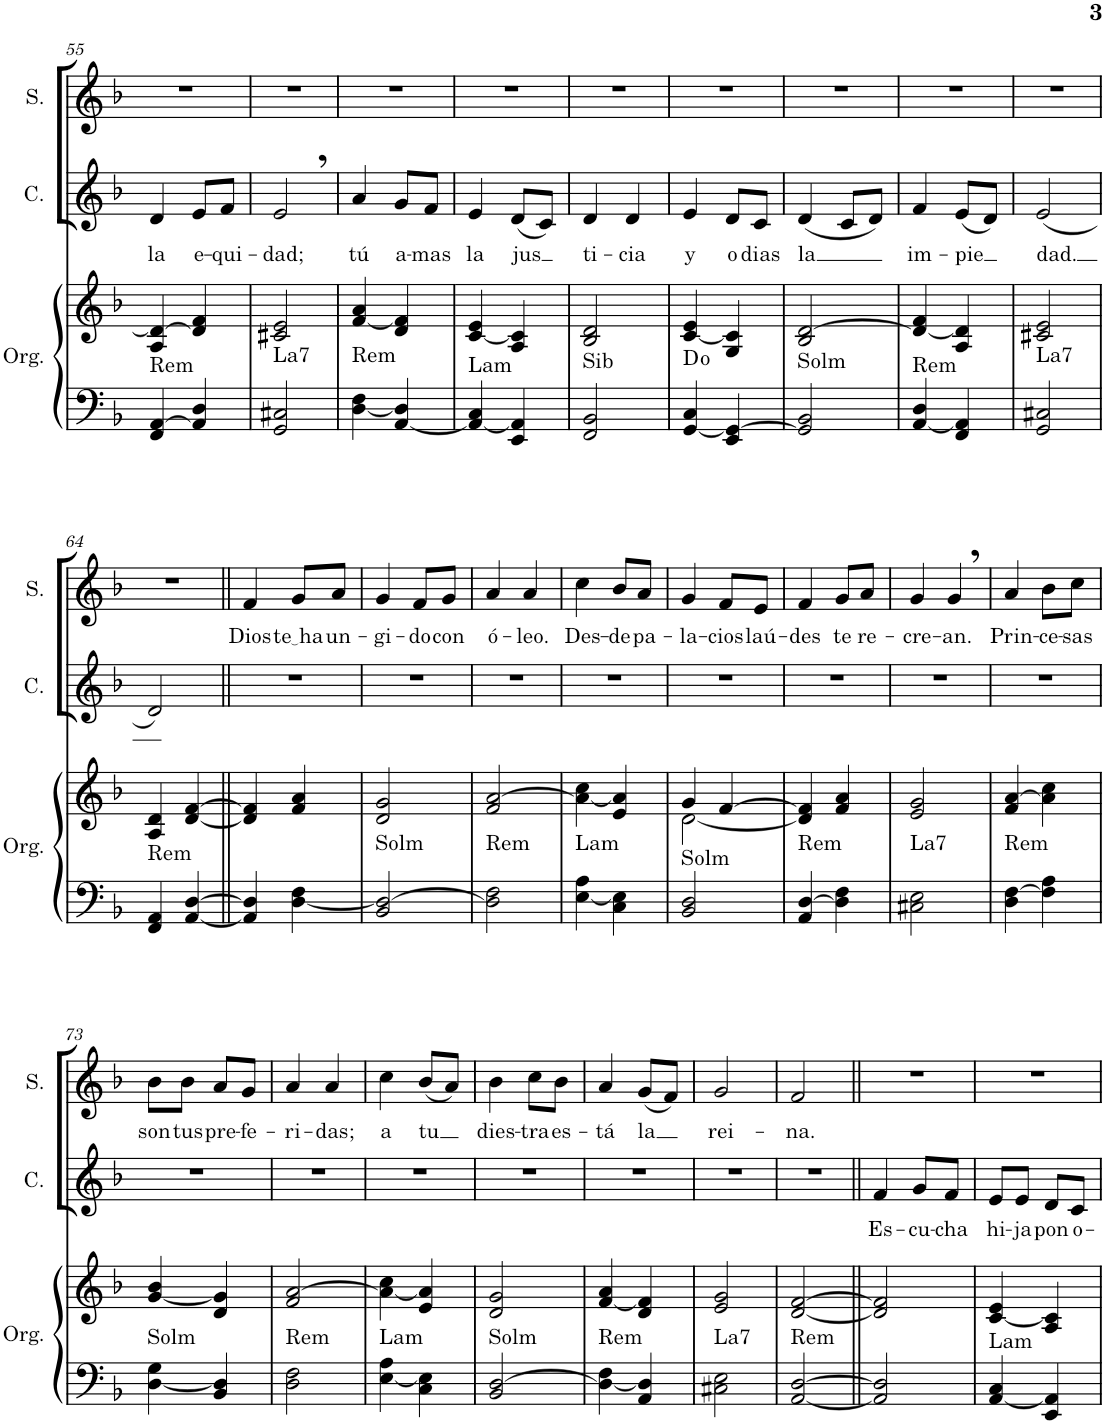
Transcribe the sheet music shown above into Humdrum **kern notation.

**kern	**kern	**harte	**kern	**text	**kern	**text
*part3	*part3	*part3	*part2	*part2	*part1	*part1
*staff4	*staff3	*	*staff2	*staff2	*staff1	*staff1
*I"Órgano	*	*	*I"Contralto	*	*I"Soprano	*
*	*	*	*I'C.	*	*I'S.	*
!!LO:PB:g=z
*clefF4	*clefG2	*	*clefG2	*	*clefG2	*
*k[b-]	*k[b-]	*	*k[b-]	*	*k[b-]	*
*M2/4	*M2/4	*	*M2/4	*	*M2/4	*
=55	=55	=55	=55	=55	=55	=55
!	!	!LO:H:kt=Rem	!	!LO:LY:b	!	!
4FF/ [4AA/	4A/ 4d/_	N	4d/	la	2r	.
!	!	!	!	!LO:LY:b	!	!
4AA/] 4D/	4d/] 4f/	.	8e/L	e-	.	.
!	!	!	!	!LO:LY:b	!	!
.	.	.	8f/J	-qui-	.	.
=56	=56	=56	=56	=56	=56	=56
!	!	!LO:H:kt=La7	!	!LO:LY:b	!	!
2GG/ 2C#X/	2c#X/ 2e/	N	2e,/	-dad;	2r	.
=57	=57	=57	=57	=57	=57	=57
!	!	!LO:H:kt=Rem	!	!LO:LY:b	!	!
[4D\ 4F\	[4f/ 4a/	N	4a/	tú	2r	.
!	!	!	!	!LO:LY:b	!	!
[4AA/ 4D/]	4d/ 4f/]	.	8g/L	a-	.	.
!	!	!	!	!LO:LY:b	!	!
.	.	.	8f/J	-mas	.	.
=58	=58	=58	=58	=58	=58	=58
!	!	!LO:H:kt=Lam	!	!LO:LY:b	!	!
4AA/_ 4C/	[4c/ 4e/	N	4e/	la	2r	.
!	!	!	!	!LO:LY:b	!	!
4EE/ 4AA/]	4A/ 4c/]	.	(8d/L	jus	.	.
.	.	.	8c/J)	.	.	.
=59	=59	=59	=59	=59	=59	=59
!	!	!LO:H:kt=Sib	!	!LO:LY:b	!	!
2FF/ 2BB-/	2B-/ 2d/	N	4d/	ti-	2r	.
!	!	!	!	!LO:LY:b	!	!
.	.	.	4d/	-cia	.	.
=60	=60	=60	=60	=60	=60	=60
!	!	!	!	!LO:LY:b	!	!
[4GG/ 4C/	[4c/ 4e/	D:dim	4e/	y	2r	.
!	!	!	!	!LO:LY:b	!	!
4EE/ 4GG/_	4G/ 4c/]	.	8d/L	o	.	.
!	!	!	!	!LO:LY:b	!	!
.	.	.	8c/J	-dias	.	.
=61	=61	=61	=61	=61	=61	=61
!	!	!LO:H:kt=Solm	!	!LO:LY:b	!	!
2GG/] 2BB-/	2B-/ [2d/	N	(4d/	la	2r	.
.	.	.	8c/L	.	.	.
.	.	.	8d/J)	.	.	.
=62	=62	=62	=62	=62	=62	=62
!	!	!LO:H:kt=Rem	!	!LO:LY:b	!	!
[4AA/ 4D/	4d/_ 4f/	N	4f/	im-	2r	.
!	!	!	!	!LO:LY:b	!	!
4FF/ 4AA/]	4A/ 4d/]	.	(8e/L	-pie	.	.
.	.	.	8d/J)	.	.	.
=63	=63	=63	=63	=63	=63	=63
!	!	!LO:H:kt=La7	!	!LO:LY:b	!	!
2GG/ 2C#X/	2c#X/ 2e/	N	(2e/	-dad.	2r	.
!!LO:LB:g=z
=64	=64	=64	=64	=64	=64	=64
!	!	!LO:H:kt=Rem	!	!	!	!
4FF/ 4AA/	4A/ 4d/	N	2d/)	.	2r	.
[4AA/ [4D/	[4d/ [4f/	.	.	.	.	.
=65||	=65||	=65||	=65||	=65||	=65||	=65||
!	!	!	!	!	!	!LO:LY:b
4AA/] 4D/]	4d/] 4f/]	.	2r	.	4f/	Dios
!	!	!	!	!	!	!LO:LY:b
[4D\ 4F\	4f/ 4a/	.	.	.	8g/L	te ha
!	!	!	!	!	!	!LO:LY:b
.	.	.	.	.	8a/J	un-
=66	=66	=66	=66	=66	=66	=66
!	!	!LO:H:kt=Solm	!	!	!	!LO:LY:b
2BB-/ 2D/_	2d/ 2g/	N	2r	.	4g/	-gi-
!	!	!	!	!	!	!LO:LY:b
.	.	.	.	.	8f/L	-do
!	!	!	!	!	!	!LO:LY:b
.	.	.	.	.	8g/J	con
=67	=67	=67	=67	=67	=67	=67
!	!	!LO:H:kt=Rem	!	!	!	!LO:LY:b
2D\] 2F\	2f/ [2a/	N	2r	.	4a/	ó-
!	!	!	!	!	!	!LO:LY:b
.	.	.	.	.	4a/	-leo.
=68	=68	=68	=68	=68	=68	=68
!	!	!LO:H:kt=Lam	!	!	!	!LO:LY:b
[4E\ 4A\	4a\_ 4cc\	N	2r	.	4cc\	Des-
!	!	!	!	!	!	!LO:LY:b
4C\ 4E\]	4e/ 4a/]	.	.	.	8b-/L	-de
!	!	!	!	!	!	!LO:LY:b
.	.	.	.	.	8a/J	pa-
=69	=69	=69	=69	=69	=69	=69
*	*^	*	*	*	*	*
!	!	!	!LO:H:kt=Solm	!	!	!	!LO:LY:b
2BB-/ 2D/	4g/	[2d\	N	2r	.	4g/	-la-
!	!	!	!	!	!	!	!LO:LY:b
.	[4f/	.	.	.	.	8f/L	-cios
!	!	!	!	!	!	!	!LO:LY:b
.	.	.	.	.	.	8e/J	laú-
*	*v	*v	*	*	*	*	*
=70	=70	=70	=70	=70	=70	=70
!	!	!LO:H:kt=Rem	!	!	!	!LO:LY:b
4AA/ [4D/	4d/] 4f/]	N	2r	.	4f/	-des
!	!	!	!	!	!	!LO:LY:b
4D\] 4F\	4f/ 4a/	.	.	.	8g/L	te
!	!	!	!	!	!	!LO:LY:b
.	.	.	.	.	8a/J	re-
=71	=71	=71	=71	=71	=71	=71
!	!	!LO:H:kt=La7	!	!	!	!LO:LY:b
2C#X\ 2E\	2e/ 2g/	N	2r	.	4g/	-cre-
!	!	!	!	!	!	!LO:LY:b
.	.	.	.	.	4g,/	-an.
=72	=72	=72	=72	=72	=72	=72
!	!	!LO:H:kt=Rem	!	!	!	!LO:LY:b
4D\ [4F\	4f/ [4a/	N	2r	.	4a/	Prin-
!	!	!	!	!	!	!LO:LY:b
4F\] 4A\	4a\] 4cc\	.	.	.	8b-\L	-ce-
!	!	!	!	!	!	!LO:LY:b
.	.	.	.	.	8cc\J	-sas
!!LO:LB:g=z
=73	=73	=73	=73	=73	=73	=73
!	!	!LO:H:kt=Solm	!	!	!	!LO:LY:b
[4D\ 4G\	[4g/ 4b-/	N	2r	.	8b-\L	son
!	!	!	!	!	!	!LO:LY:b
.	.	.	.	.	8b-\J	tus
!	!	!	!	!	!	!LO:LY:b
4BB-/ 4D/]	4d/ 4g/]	.	.	.	8a/L	pre-
!	!	!	!	!	!	!LO:LY:b
.	.	.	.	.	8g/J	-fe-
=74	=74	=74	=74	=74	=74	=74
!	!	!LO:H:kt=Rem	!	!	!	!LO:LY:b
2D\ 2F\	2f/ [2a/	N	2r	.	4a/	-ri-
!	!	!	!	!	!	!LO:LY:b
.	.	.	.	.	4a/	-das;
=75	=75	=75	=75	=75	=75	=75
!	!	!LO:H:kt=Lam	!	!	!	!LO:LY:b
[4E\ 4A\	4a\_ 4cc\	N	2r	.	4cc\	a
!	!	!	!	!	!	!LO:LY:b
4C\ 4E\]	4e/ 4a/]	.	.	.	(8b-/L	tu
.	.	.	.	.	8a/J)	.
=76	=76	=76	=76	=76	=76	=76
!	!	!LO:H:kt=Solm	!	!	!	!LO:LY:b
2BB-/ [2D/	2d/ 2g/	N	2r	.	4b-\	dies-
!	!	!	!	!	!	!LO:LY:b
.	.	.	.	.	8cc\L	-tra
!	!	!	!	!	!	!LO:LY:b
.	.	.	.	.	8b-\J	es-
=77	=77	=77	=77	=77	=77	=77
!	!	!LO:H:kt=Rem	!	!	!	!LO:LY:b
4D\_ 4F\	[4f/ 4a/	N	2r	.	4a/	-tá
!	!	!	!	!	!	!LO:LY:b
4AA/ 4D/]	4d/ 4f/]	.	.	.	(8g/L	la
.	.	.	.	.	8f/J)	.
=78	=78	=78	=78	=78	=78	=78
!	!	!LO:H:kt=La7	!	!	!	!LO:LY:b
2C#X\ 2E\	2e/ 2g/	N	2r	.	2g/	rei-
=79	=79	=79	=79	=79	=79	=79
!	!	!LO:H:kt=Rem	!	!	!	!LO:LY:b
[2AA/ [2D/	[2d/ [2f/	N	2r	.	2f/	-na.
=80||	=80||	=80||	=80||	=80||	=80||	=80||
!	!	!	!	!LO:LY:b	!	!
2AA/] 2D/]	2d/] 2f/]	.	4f/	Es-	2r	.
!	!	!	!	!LO:LY:b	!	!
.	.	.	8g/L	-cu-	.	.
!	!	!	!	!LO:LY:b	!	!
.	.	.	8f/J	-cha	.	.
=81	=81	=81	=81	=81	=81	=81
!	!	!LO:H:kt=Lam	!	!LO:LY:b	!	!
[4AA/ 4C/	[4c/ 4e/	N	8e/L	hi-	2r	.
!	!	!	!	!LO:LY:b	!	!
.	.	.	8e/J	-ja	.	.
!	!	!	!	!LO:LY:b	!	!
4EE/ 4AA/]	4A/ 4c/]	.	8d/L	pon	.	.
!	!	!	!	!LO:LY:b	!	!
.	.	.	8c/J	o-	.	.
=	=	=	=	=	=	=
*-	*-	*-	*-	*-	*-	*-
